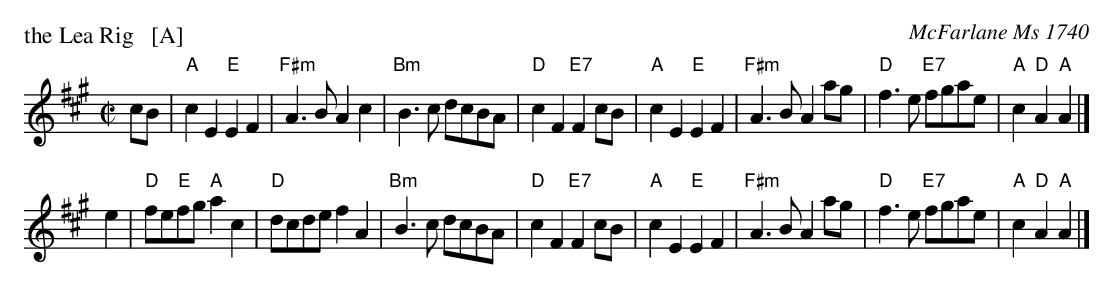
X:1
P: the Lea Rig   [A]
O: McFarlane Ms 1740
M: C|
L: 1/8
K: A
   cB | "A"c2E2 "E"E2F2 | "F#m"A3B A2c2 | "Bm"B3c dcBA | "D"c2F2 "E7"F2cB \
| "A"c2E2 "E"E2F2 | "F#m"A3B A2ag | "D"f3e "E7"fgae | "A"c2"D"A2 "A"A2 |]
   e2 \
| "D"fe"E"fg "A"a2c2 | "D"dcde f2A2 | "Bm"B3c dcBA | "D"c2F2 "E7"F2cB \
| "A"c2E2 "E"E2F2 | "F#m"A3B A2ag | "D"f3e "E7"fgae | "A"c2"D"A2 "A"A2 |]
